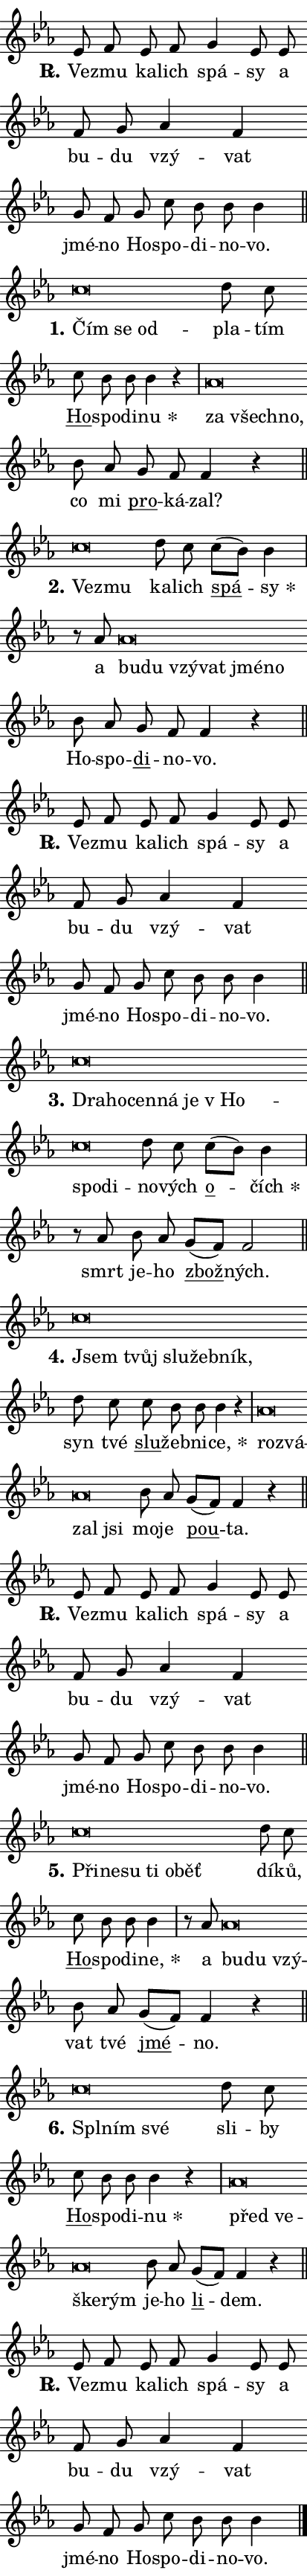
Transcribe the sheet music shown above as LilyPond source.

\version "2.22.1"
\header { tagline = "" }
\paper {
  indent = 0\cm
  top-margin = 0\cm
  right-margin = 0\cm
  bottom-margin = 0\cm
  left-margin = 0\cm
  paper-width = 7\cm
  page-breaking = #ly:one-page-breaking
  system-system-spacing.basic-distance = #11
  score-system-spacing.basic-distance = #11.3
  ragged-last = ##f
}


%% Author: Thomas Morley
%% https://lists.gnu.org/archive/html/lilypond-user/2020-05/msg00002.html
#(define (line-position grob)
"Returns position of @var[grob} in current system:
   @code{'start}, if at first time-step
   @code{'end}, if at last time-step
   @code{'middle} otherwise
"
  (let* ((col (ly:item-get-column grob))
         (ln (ly:grob-object col 'left-neighbor))
         (rn (ly:grob-object col 'right-neighbor))
         (col-to-check-left (if (ly:grob? ln) ln col))
         (col-to-check-right (if (ly:grob? rn) rn col))
         (break-dir-left
           (and
             (ly:grob-property col-to-check-left 'non-musical #f)
             (ly:item-break-dir col-to-check-left)))
         (break-dir-right
           (and
             (ly:grob-property col-to-check-right 'non-musical #f)
             (ly:item-break-dir col-to-check-right))))
        (cond ((eqv? 1 break-dir-left) 'start)
              ((eqv? -1 break-dir-right) 'end)
              (else 'middle))))

#(define (tranparent-at-line-position vctor)
  (lambda (grob)
  "Relying on @code{line-position} select the relevant enry from @var{vctor}.
Used to determine transparency,"
    (case (line-position grob)
      ((end) (not (vector-ref vctor 0)))
      ((middle) (not (vector-ref vctor 1)))
      ((start) (not (vector-ref vctor 2))))))

noteHeadBreakVisibility =
#(define-music-function (break-visibility)(vector?)
"Makes @code{NoteHead}s transparent relying on @var{break-visibility}"
#{
  \override NoteHead.transparent =
    #(tranparent-at-line-position break-visibility)
#})

#(define delete-ledgers-for-transparent-note-heads
  (lambda (grob)
    "Reads whether a @code{NoteHead} is transparent.
If so this @code{NoteHead} is removed from @code{'note-heads} from
@var{grob}, which is supposed to be @code{LedgerLineSpanner}.
As a result ledgers are not printed for this @code{NoteHead}"
    (let* ((nhds-array (ly:grob-object grob 'note-heads))
           (nhds-list
             (if (ly:grob-array? nhds-array)
                 (ly:grob-array->list nhds-array)
                 '()))
           ;; Relies on the transparent-property being done before
           ;; Staff.LedgerLineSpanner.after-line-breaking is executed.
           ;; This is fragile ...
           (to-keep
             (remove
               (lambda (nhd)
                 (ly:grob-property nhd 'transparent #f))
               nhds-list)))
      ;; TODO find a better method to iterate over grob-arrays, similiar
      ;; to filter/remove etc for lists
      ;; For now rebuilt from scratch
      (set! (ly:grob-object grob 'note-heads)  '())
      (for-each
        (lambda (nhd)
          (ly:pointer-group-interface::add-grob grob 'note-heads nhd))
        to-keep))))

hideNotes = {
  \noteHeadBreakVisibility #begin-of-line-visible
}
unHideNotes = {
  \noteHeadBreakVisibility #all-visible
}

% work-around for resetting accidentals
% https://lilypond.org/doc/v2.23/Documentation/notation/displaying-rhythms#unmetered-music
cadenzaMeasure = {
  \cadenzaOff
  \partial 1024 s1024
  \cadenzaOn
}

#(define-markup-command (accent layout props text) (markup?)
  "Underline accented syllable"
  (interpret-markup layout props
    #{\markup \override #'(offset . 4.3) \underline { #text }#}))

responsum = \markup \concat {
  "R" \hspace #-1.05 \path #0.1 #'((moveto 0 0.07) (lineto 0.9 0.8)) \hspace #0.05 "."
}

\layout {
    \context {
        \Staff
        \remove "Time_signature_engraver"
        \override LedgerLineSpanner.after-line-breaking = #delete-ledgers-for-transparent-note-heads
    }
    \context {
        \Voice {
            \override NoteHead.output-attributes = #'((class . "notehead"))
            \override Hairpin.height = #0.55
        }
    }
    \context {
        \Lyrics {
            \override StanzaNumber.output-attributes = #'((class . "stanzanumber"))
            \override LyricSpace.minimum-distance = #0.9
            \override LyricText.font-name = #"TeX Gyre Schola"
            \override LyricText.font-size = 1
            \override StanzaNumber.font-name = #"TeX Gyre Schola Bold"
            \override StanzaNumber.font-size = 1
        }
    }
}

% magnetic-lyrics.ily
%
%   written by
%     Jean Abou Samra <jean@abou-samra.fr>
%     Werner Lemberg <wl@gnu.org>
%
%   adapted by
%     Jiri Hon <jiri.hon@gmail.com>
%
% Version 2022-Apr-15

% https://www.mail-archive.com/lilypond-user@gnu.org/msg149350.html

#(define (Left_hyphen_pointer_engraver context)
   "Collect syllable-hyphen-syllable occurrences in lyrics and store
them in properties.  This engraver only looks to the left.  For
example, if the lyrics input is @code{foo -- bar}, it does the
following.

@itemize @bullet
@item
Set the @code{text} property of the @code{LyricHyphen} grob between
@q{foo} and @q{bar} to @code{foo}.

@item
Set the @code{left-hyphen} property of the @code{LyricText} grob with
text @q{foo} to the @code{LyricHyphen} grob between @q{foo} and
@q{bar}.
@end itemize

Use this auxiliary engraver in combination with the
@code{lyric-@/text::@/apply-@/magnetic-@/offset!} hook."
   (let ((hyphen #f)
         (text #f))
     (make-engraver
      (acknowledgers
       ((lyric-syllable-interface engraver grob source-engraver)
        (set! text grob)))
      (end-acknowledgers
       ((lyric-hyphen-interface engraver grob source-engraver)
        ;(when (not (grob::has-interface grob 'lyric-space-interface))
          (set! hyphen grob)));)
      ((stop-translation-timestep engraver)
       (when (and text hyphen)
         (ly:grob-set-object! text 'left-hyphen hyphen))
       (set! text #f)
       (set! hyphen #f)))))

#(define (lyric-text::apply-magnetic-offset! grob)
   "If the space between two syllables is less than the value in
property @code{LyricText@/.details@/.squash-threshold}, move the right
syllable to the left so that it gets concatenated with the left
syllable.

Use this function as a hook for
@code{LyricText@/.after-@/line-@/breaking} if the
@code{Left_@/hyphen_@/pointer_@/engraver} is active."
   (let ((hyphen (ly:grob-object grob 'left-hyphen #f)))
     (when hyphen
       (let ((left-text (ly:spanner-bound hyphen LEFT)))
         (when (grob::has-interface left-text 'lyric-syllable-interface)
           (let* ((common (ly:grob-common-refpoint grob left-text X))
                  (this-x-ext (ly:grob-extent grob common X))
                  (left-x-ext
                   (begin
                     ;; Trigger magnetism for left-text.
                     (ly:grob-property left-text 'after-line-breaking)
                     (ly:grob-extent left-text common X)))
                  ;; `delta` is the gap width between two syllables.
                  (delta (- (interval-start this-x-ext)
                            (interval-end left-x-ext)))
                  (details (ly:grob-property grob 'details))
                  (threshold (assoc-get 'squash-threshold details 0.2)))
             (when (< delta threshold)
               (let* (;; We have to manipulate the input text so that
                      ;; ligatures crossing syllable boundaries are not
                      ;; disabled.  For languages based on the Latin
                      ;; script this is essentially a beautification.
                      ;; However, for non-Western scripts it can be a
                      ;; necessity.
                      (lt (ly:grob-property left-text 'text))
                      (rt (ly:grob-property grob 'text))
                      (is-space (grob::has-interface hyphen 'lyric-space-interface))
                      (space (if is-space " " ""))
                      (space-markup (grob-interpret-markup grob " "))
                      (space-size (interval-length (ly:stencil-extent space-markup X)))
                      (extra-delta (if is-space space-size 0))
                      ;; Append new syllable.
                      (ltrt-space (if (and (string? lt) (string? rt))
                                (string-append lt space rt)
                                (make-concat-markup (list lt space rt))))
                      ;; Right-align `ltrt` to the right side.
                      (ltrt-space-markup (grob-interpret-markup
                               grob
                               (make-translate-markup
                                (cons (interval-length this-x-ext) 0)
                                (make-right-align-markup ltrt-space)))))
                 (begin
                   ;; Don't print `left-text`.
                   (ly:grob-set-property! left-text 'stencil #f)
                   ;; Set text and stencil (which holds all collected
                   ;; syllables so far) and shift it to the left.
                   (ly:grob-set-property! grob 'text ltrt-space)
                   (ly:grob-set-property! grob 'stencil ltrt-space-markup)
                   (ly:grob-translate-axis! grob (- (- delta extra-delta)) X))))))))))


#(define (lyric-hyphen::displace-bounds-first grob)
   ;; Make very sure this callback isn't triggered too early.
   (let ((left (ly:spanner-bound grob LEFT))
         (right (ly:spanner-bound grob RIGHT)))
     (ly:grob-property left 'after-line-breaking)
     (ly:grob-property right 'after-line-breaking)
     (ly:lyric-hyphen::print grob)))

squashThreshold = #0.4

\layout {
  \context {
    \Lyrics
    \consists #Left_hyphen_pointer_engraver
    \override LyricText.after-line-breaking =
      #lyric-text::apply-magnetic-offset!
    \override LyricHyphen.stencil = #lyric-hyphen::displace-bounds-first
    \override LyricText.details.squash-threshold = \squashThreshold
    \override LyricHyphen.minimum-distance = 0
    \override LyricHyphen.minimum-length = \squashThreshold
  }
}

squash = \override LyricText.details.squash-threshold = 9999
unSquash = \override LyricText.details.squash-threshold = \squashThreshold

left = \override LyricText.self-alignment-X = #LEFT
unLeft = \revert LyricText.self-alignment-X

starOffset = #(lambda (grob) 
                (let ((x_offset (ly:self-alignment-interface::aligned-on-x-parent grob)))
                  (if (= x_offset 0) 0 (+ x_offset 1.2))))

star = #(define-music-function (syllable)(string?)
"Append star separator at the end of a syllable"
#{
  \once \override LyricText.X-offset = #starOffset
  \lyricmode { \markup {
    #syllable
    \override #'((font-name . "TeX Gyre Schola Bold")) \hspace #0.2 \lower #0.65 \larger "*"
  } }
#})

starAccent = #(define-music-function (syllable)(string?)
"Append star separator at the end of a syllable and make accent"
#{
  \once \override LyricText.X-offset = #starOffset
  \lyricmode { \markup {
    \accent #syllable
    \override #'((font-name . "TeX Gyre Schola Bold")) \hspace #0.2 \lower #0.65 \larger "*"
  } }
#})

breath = #(define-music-function (syllable)(string?)
"Append breathing indicator at the end of a syllable"
#{
  \lyricmode { \markup { #syllable "+" } }
#})

optionalBreath = #(define-music-function (syllable)(string?)
"Append optional breathing indicator at the end of a syllable"
#{
  \lyricmode { \markup { #syllable "(+)" } }
#})


\score {
    <<
        \new Voice = "melody" { \cadenzaOn \key es \major \relative { es'8 f es f g4 es8 es \bar "" f g \bar "" as4 f \bar "" g8 f g c bes bes bes4 \cadenzaMeasure \bar "||" \break } }
        \new Lyrics \lyricsto "melody" { \lyricmode { \set stanza = \responsum
Ve -- zmu ka -- lich spá -- sy a bu -- du vzý -- vat jmé -- no Ho -- spo -- di -- no -- vo. } }
    >>
    \layout {}
}

\score {
    <<
        \new Voice = "melody" { \cadenzaOn \key es \major \relative { c''\breve*1/16 \hideNotes \breve*1/16 \breve*1/16 \bar "" \unHideNotes d8 c \bar "" c bes bes bes4 r \cadenzaMeasure \bar "|" as\breve*1/16 \hideNotes \breve*1/16 \breve*1/16 \bar "" \unHideNotes bes8 as \bar "" g f f4 r \cadenzaMeasure \bar "||" \break } }
        \new Lyrics \lyricsto "melody" { \lyricmode { \set stanza = "1."
\left Čím \squash se od -- \unLeft \unSquash pla -- tím \markup \accent Ho -- spo -- di -- \star nu \left za \squash všech -- no, \unLeft \unSquash co mi \markup \accent pro -- ká -- zal? } }
    >>
    \layout {}
}

\score {
    <<
        \new Voice = "melody" { \cadenzaOn \key es \major \relative { c''\breve*1/16 \hideNotes \breve*1/16 \bar "" \unHideNotes d8 c \bar "" c[( bes)] bes4 \cadenzaMeasure \bar "|" r8 as8 as\breve*1/16 \hideNotes \breve*1/16 \bar "" \breve*1/16 \bar "" \breve*1/16 \bar "" \breve*1/16 \breve*1/16 \bar "" \unHideNotes bes8 as \bar "" g f f4 r \cadenzaMeasure \bar "||" \break } }
        \new Lyrics \lyricsto "melody" { \lyricmode { \set stanza = "2."
\left Ve -- \squash zmu \unLeft \unSquash ka -- lich \markup \accent spá -- \star sy a \left bu -- \squash du vzý -- vat jmé -- no \unLeft \unSquash Ho -- spo -- \markup \accent di -- no -- vo. } }
    >>
    \layout {}
}

\score {
    <<
        \new Voice = "melody" { \cadenzaOn \key es \major \relative { es'8 f es f g4 es8 es \bar "" f g \bar "" as4 f \bar "" g8 f g c bes bes bes4 \cadenzaMeasure \bar "||" \break } }
        \new Lyrics \lyricsto "melody" { \lyricmode { \set stanza = \responsum
Ve -- zmu ka -- lich spá -- sy a bu -- du vzý -- vat jmé -- no Ho -- spo -- di -- no -- vo. } }
    >>
    \layout {}
}

\score {
    <<
        \new Voice = "melody" { \cadenzaOn \key es \major \relative { c''\breve*1/16 \hideNotes \breve*1/16 \bar "" \breve*1/16 \bar "" \breve*1/16 \bar "" \breve*1/16 \bar "" \breve*1/16 \bar "" \breve*1/16 \breve*1/16 \bar "" \unHideNotes d8 c \bar "" c[( bes)] bes4 \cadenzaMeasure \bar "|" r8 as8 bes8 as \bar "" g[( f)] f2 \cadenzaMeasure \bar "||" \break } }
        \new Lyrics \lyricsto "melody" { \lyricmode { \set stanza = "3."
\left Dra -- \squash ho -- cen -- ná je "v Ho" -- spo -- di -- \unLeft \unSquash no -- vých \markup \accent o -- \star čích smrt je -- ho \markup \accent zbož -- ných. } }
    >>
    \layout {}
}

\score {
    <<
        \new Voice = "melody" { \cadenzaOn \key es \major \relative { c''\breve*1/16 \hideNotes \breve*1/16 \bar "" \breve*1/16 \bar "" \breve*1/16 \breve*1/16 \bar "" \unHideNotes d8 c \bar "" c bes bes bes4 r \cadenzaMeasure \bar "|" as\breve*1/16 \hideNotes \breve*1/16 \bar "" \breve*1/16 \breve*1/16 \bar "" \unHideNotes bes8 as \bar "" g[( f)] f4 r \cadenzaMeasure \bar "||" \break } }
        \new Lyrics \lyricsto "melody" { \lyricmode { \set stanza = "4."
\left Jsem \squash tvůj slu -- žeb -- ník, \unLeft \unSquash syn tvé \markup \accent slu -- žeb -- ni -- \star ce, \left roz -- \squash vá -- zal jsi \unLeft \unSquash mo -- je \markup \accent pou -- ta. } }
    >>
    \layout {}
}

\score {
    <<
        \new Voice = "melody" { \cadenzaOn \key es \major \relative { es'8 f es f g4 es8 es \bar "" f g \bar "" as4 f \bar "" g8 f g c bes bes bes4 \cadenzaMeasure \bar "||" \break } }
        \new Lyrics \lyricsto "melody" { \lyricmode { \set stanza = \responsum
Ve -- zmu ka -- lich spá -- sy a bu -- du vzý -- vat jmé -- no Ho -- spo -- di -- no -- vo. } }
    >>
    \layout {}
}

\score {
    <<
        \new Voice = "melody" { \cadenzaOn \key es \major \relative { c''\breve*1/16 \hideNotes \breve*1/16 \bar "" \breve*1/16 \bar "" \breve*1/16 \bar "" \breve*1/16 \breve*1/16 \bar "" \unHideNotes d8 c \bar "" c bes bes bes4 \cadenzaMeasure \bar "|" r8 as8 as\breve*1/16 \hideNotes \breve*1/16 \breve*1/16 \bar "" \unHideNotes bes8 as \bar "" g[( f)] f4 r \cadenzaMeasure \bar "||" \break } }
        \new Lyrics \lyricsto "melody" { \lyricmode { \set stanza = "5."
\left Při -- \squash ne -- su ti o -- běť \unLeft \unSquash dí -- ků, \markup \accent Ho -- spo -- di -- \star ne, a \left bu -- \squash du vzý -- \unLeft \unSquash vat tvé \markup \accent jmé -- no. } }
    >>
    \layout {}
}

\score {
    <<
        \new Voice = "melody" { \cadenzaOn \key es \major \relative { c''\breve*1/16 \hideNotes \breve*1/16 \breve*1/16 \bar "" \unHideNotes d8 c \bar "" c bes bes bes4 r \cadenzaMeasure \bar "|" as\breve*1/16 \hideNotes \breve*1/16 \bar "" \breve*1/16 \breve*1/16 \bar "" \unHideNotes bes8 as \bar "" g[( f)] f4 r \cadenzaMeasure \bar "||" \break } }
        \new Lyrics \lyricsto "melody" { \lyricmode { \set stanza = "6."
\left Spl -- \squash ním své \unLeft \unSquash sli -- by \markup \accent Ho -- spo -- di -- \star nu \left před \squash ve -- ške -- rým \unLeft \unSquash je -- ho \markup \accent li -- dem. } }
    >>
    \layout {}
}

\score {
    <<
        \new Voice = "melody" { \cadenzaOn \key es \major \relative { es'8 f es f g4 es8 es \bar "" f g \bar "" as4 f \bar "" g8 f g c bes bes bes4 \cadenzaMeasure \bar "||" \break } \bar "|." }
        \new Lyrics \lyricsto "melody" { \lyricmode { \set stanza = \responsum
Ve -- zmu ka -- lich spá -- sy a bu -- du vzý -- vat jmé -- no Ho -- spo -- di -- no -- vo. } }
    >>
    \layout {}
}
